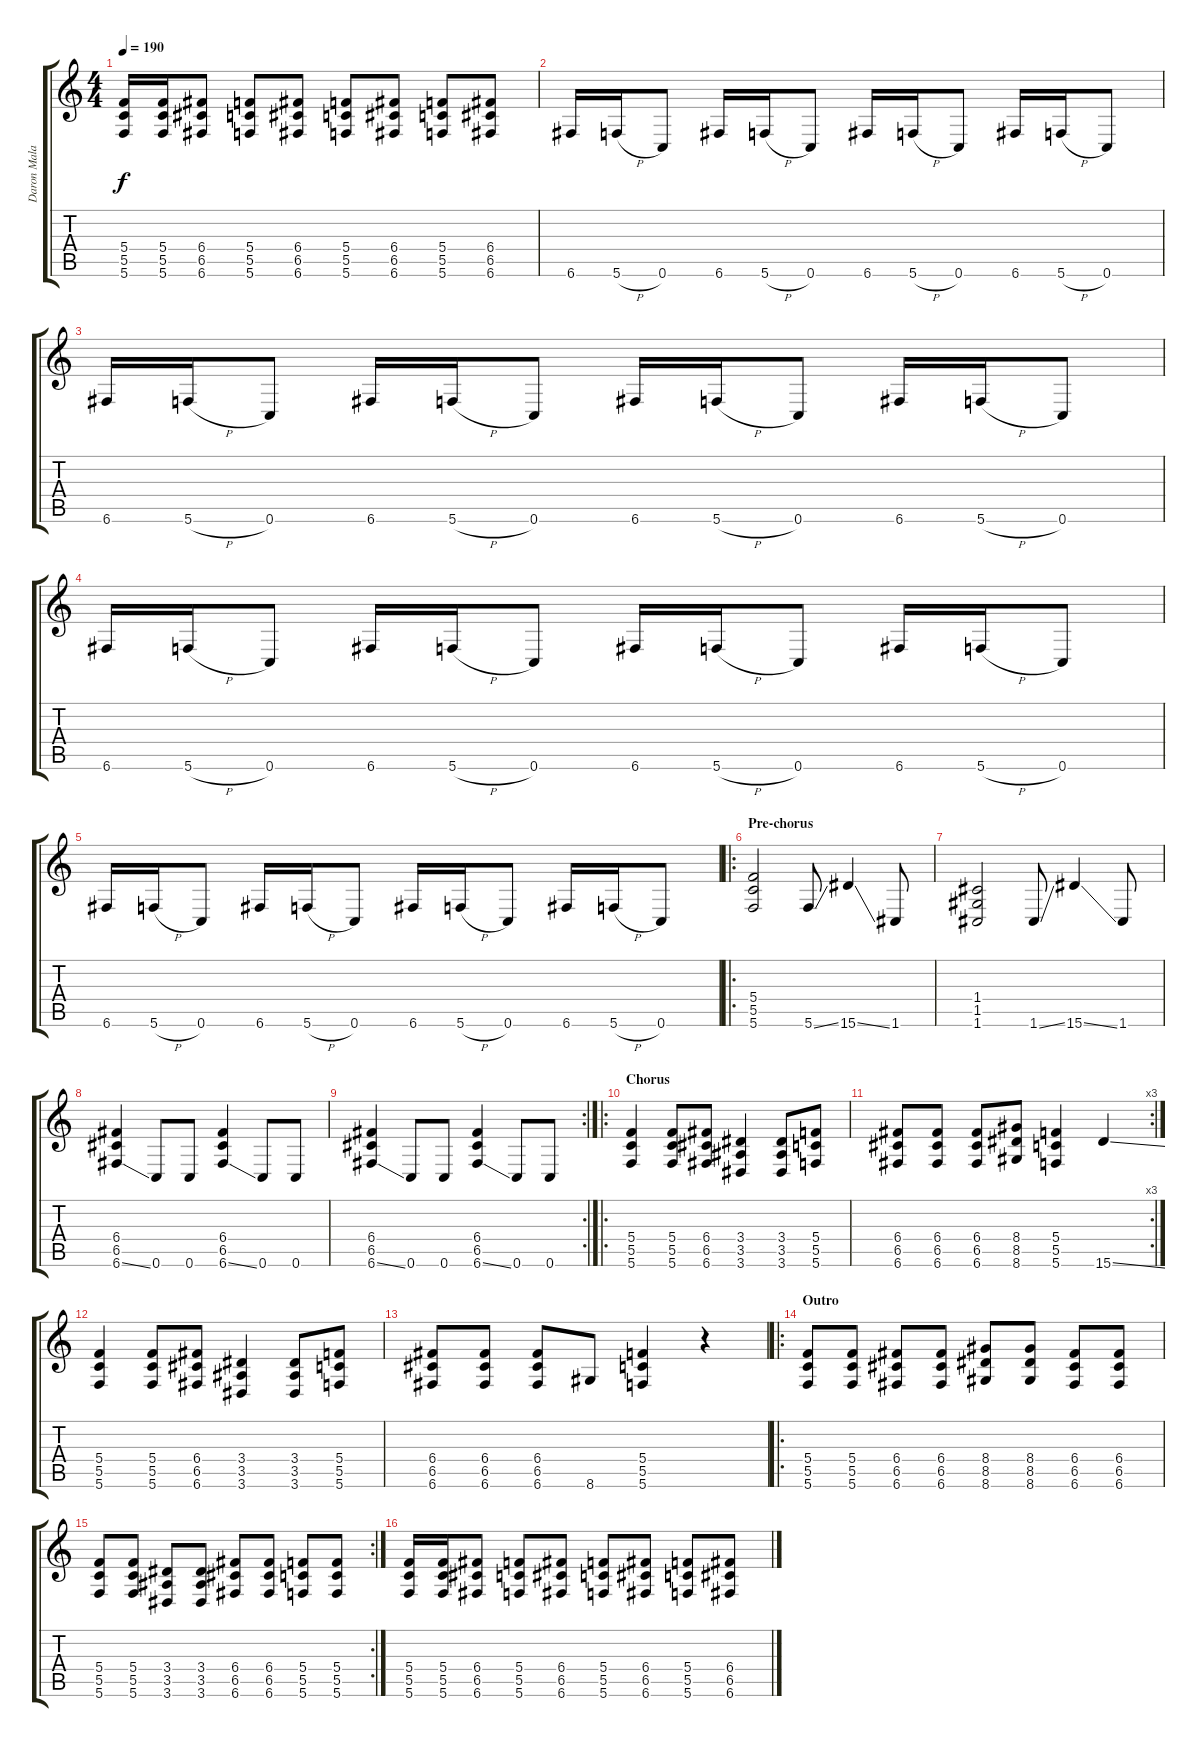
\track ("Daron Malakian" "Daron Mala") {instrument distortionguitar}
\staff {score tabs}
\tuning (D4 A3 F3 C3 G2 C2) {hide}
\ts (4 4)
\tempo 190
\clef g2
\ks c
(5.4 5.5 5.6).16{dy f} (5.4 5.5 5.6).16 (6.4 6.5 6.6).8 (5.4 5.5 5.6).8 (6.4 6.5 6.6).8 (5.4 5.5 5.6).8 (6.4 6.5 6.6).8 (5.4 5.5 5.6).8 (6.4 6.5 6.6).8 |
6.6.16 5.6{h}.16 0.6.8 6.6.16 5.6{h}.16 0.6.8 6.6.16 5.6{h}.16 0.6.8 6.6.16 5.6{h}.16 0.6.8 |
6.6.16 5.6{h}.16 0.6.8 6.6.16 5.6{h}.16 0.6.8 6.6.16 5.6{h}.16 0.6.8 6.6.16 5.6{h}.16 0.6.8 |
6.6.16 5.6{h}.16 0.6.8 6.6.16 5.6{h}.16 0.6.8 6.6.16 5.6{h}.16 0.6.8 6.6.16 5.6{h}.16 0.6.8 |
6.6.16 5.6{h}.16 0.6.8 6.6.16 5.6{h}.16 0.6.8 6.6.16 5.6{h}.16 0.6.8 6.6.16 5.6{h}.16 0.6.8 |
\ro
\section ("" "Pre-chorus")
(5.4 5.5 5.6).2 5.6{ss}.8 15.6{ss}.4 1.6.8 |
(1.4 1.5 1.6).2 1.6{ss}.8 15.6{ss}.4 1.6.8 |
(6.4 6.5 6.6{ss}).4 0.6.8 0.6.8 (6.4 6.5 6.6{ss}).4 0.6.8 0.6.8 |
\rc 2
(6.4 6.5 6.6{ss}).4 0.6.8 0.6.8 (6.4 6.5 6.6{ss}).4 0.6.8 0.6.8 |
\ro
\section ("" "Chorus")
(5.4 5.5 5.6).4 (5.4 5.5 5.6).8 (6.4 6.5 6.6).8 (3.4 3.5 3.6).4 (3.4 3.5 3.6).8 (5.4 5.5 5.6).8 |
\rc 3
(6.4 6.5 6.6).8 (6.4 6.5 6.6).8 (6.4 6.5 6.6).8 (8.4 8.5 8.6).8 (5.4 5.5 5.6).4 15.6{ss}.4 |
(5.4 5.5 5.6).4 (5.4 5.5 5.6).8 (6.4 6.5 6.6).8 (3.4 3.5 3.6).4 (3.4 3.5 3.6).8 (5.4 5.5 5.6).8 |
(6.4 6.5 6.6).8 (6.4 6.5 6.6).8 (6.4 6.5 6.6).8 8.6.8 (5.4 5.5 5.6).4 r.4 |
\ro
\section ("" "Outro")
(5.4 5.5 5.6).8 (5.4 5.5 5.6).8 (6.4 6.5 6.6).8 (6.4 6.5 6.6).8 (8.4 8.5 8.6).8 (8.4 8.5 8.6).8 (6.4 6.5 6.6).8 (6.4 6.5 6.6).8 |
\rc 2
(5.4 5.5 5.6).8 (5.4 5.5 5.6).8 (3.4 3.5 3.6).8 (3.4 3.5 3.6).8 (6.4 6.5 6.6).8 (6.4 6.5 6.6).8 (5.4 5.5 5.6).8 (5.4 5.5 5.6).8 |
(5.4 5.5 5.6).16 (5.4 5.5 5.6).16 (6.4 6.5 6.6).8 (5.4 5.5 5.6).8 (6.4 6.5 6.6).8 (5.4 5.5 5.6).8 (6.4 6.5 6.6).8 (5.4 5.5 5.6).8 (6.4 6.5 6.6).8
